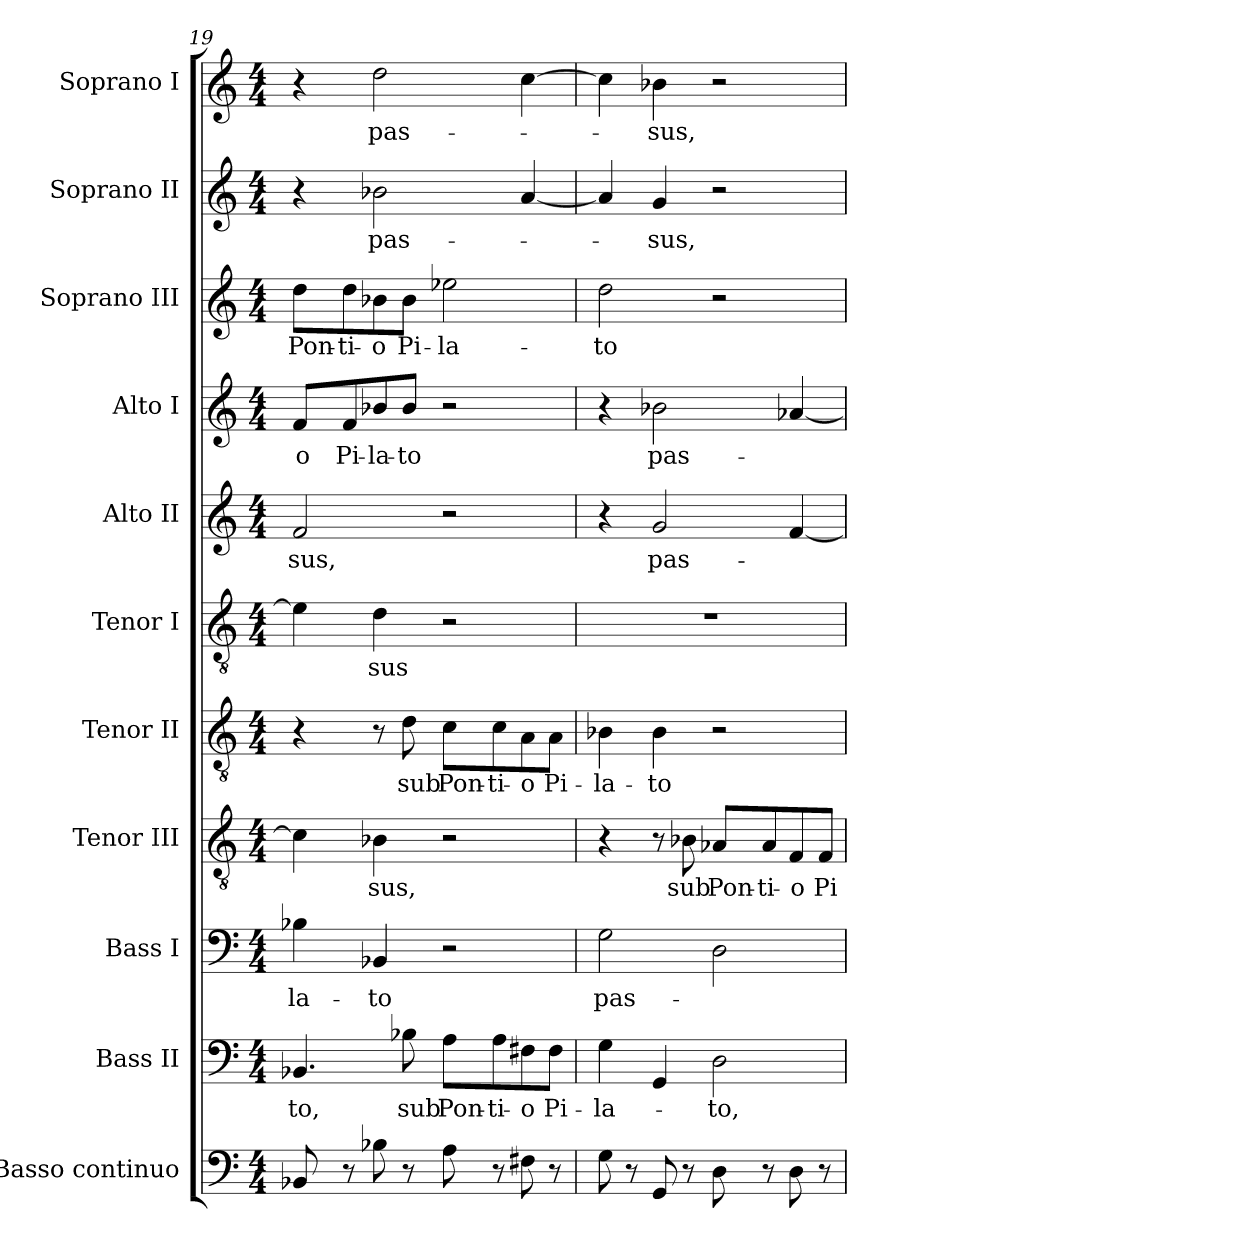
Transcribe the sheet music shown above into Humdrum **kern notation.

**kern	**kern	**text	**kern	**text	**kern	**text	**kern	**text	**kern	**text	**kern	**text	**kern	**text	**kern	**text	**kern	**text	**kern	**text
*part11	*part10	*part10	*part9	*part9	*part8	*part8	*part7	*part7	*part6	*part6	*part5	*part5	*part4	*part4	*part3	*part3	*part2	*part2	*part1	*part1
*staff11	*staff10	*staff10	*staff9	*staff9	*staff8	*staff8	*staff7	*staff7	*staff6	*staff6	*staff5	*staff5	*staff4	*staff4	*staff3	*staff3	*staff2	*staff2	*staff1	*staff1
*I"Basso continuo	*I"Bass II	*	*I"Bass I	*	*I"Tenor III	*	*I"Tenor II	*	*I"Tenor I	*	*I"Alto II	*	*I"Alto I	*	*I"Soprano III	*	*I"Soprano II	*	*I"Soprano I	*
*I'B.c.	*I'B. II	*	*I'B. I	*	*I'T. III	*	*I'T. II	*	*I'T. I	*	*I'A. II	*	*I'A. I	*	*I'S. III	*	*I'S. II	*	*I'S. I	*
*clefF4	*clefF4	*	*clefF4	*	*clefGv2	*	*clefGv2	*	*clefGv2	*	*clefG2	*	*clefG2	*	*clefG2	*	*clefG2	*	*clefG2	*
*	*	*	*	*	*ITrd7c12	*	*ITrd7c12	*	*ITrd7c12	*	*	*	*	*	*	*	*	*	*	*
*k[]	*k[]	*	*k[]	*	*k[]	*	*k[]	*	*k[]	*	*k[]	*	*k[]	*	*k[]	*	*k[]	*	*k[]	*
*a:	*a:	*	*a:	*	*a:	*	*a:	*	*a:	*	*a:	*	*a:	*	*a:	*	*a:	*	*a:	*
*M4/4	*M4/4	*	*M4/4	*	*M4/4	*	*M4/4	*	*M4/4	*	*M4/4	*	*M4/4	*	*M4/4	*	*M4/4	*	*M4/4	*
=19	=19	=19	=19	=19	=19	=19	=19	=19	=19	=19	=19	=19	=19	=19	=19	=19	=19	=19	=19	=19
!	!	!LO:LY:b:color=#000000	!	!	!	!	!	!	!	!	!	!	!	!	!	!	!	!	!	!
!	!	!	!	!LO:LY:b:color=#000000	!	!	!	!	!	!	!	!	!	!	!	!	!	!	!	!
!	!	!	!	!	!	!	!	!	!	!	!	!LO:LY:b:color=#000000	!	!	!	!	!	!	!	!
!	!	!	!	!	!	!	!	!	!	!	!	!	!	!LO:LY:b:color=#000000	!	!	!	!	!	!
!	!	!	!	!	!	!	!	!	!	!	!	!	!	!	!	!LO:LY:b:color=#000000	!	!	!	!
8BB-Xi/	4.BB-Xi/	-to,	4B-Xi\	-la-	4Ci\]	.	4r	.	4E-i\]	.	2fi/	-sus,	8fi/L	-o	8ddi\L	Pon-	4r	.	4r	.
!	!	!	!	!	!	!	!	!	!	!	!	!	!	!LO:LY:b:color=#000000	!	!	!	!	!	!
!	!	!	!	!	!	!	!	!	!	!	!	!	!	!	!	!LO:LY:b:color=#000000	!	!	!	!
8r	.	.	.	.	.	.	.	.	.	.	.	.	8fi/	Pi-	8ddi\	-ti-	.	.	.	.
!	!	!	!	!LO:LY:b:color=#000000	!	!	!	!	!	!	!	!	!	!	!	!	!	!	!	!
!	!	!	!	!	!	!LO:LY:b:color=#000000	!	!	!	!	!	!	!	!	!	!	!	!	!	!
!	!	!	!	!	!	!	!	!	!	!LO:LY:b:color=#000000	!	!	!	!	!	!	!	!	!	!
!	!	!	!	!	!	!	!	!	!	!	!	!	!	!LO:LY:b:color=#000000	!	!	!	!	!	!
!	!	!	!	!	!	!	!	!	!	!	!	!	!	!	!	!LO:LY:b:color=#000000	!	!	!	!
!	!	!	!	!	!	!	!	!	!	!	!	!	!	!	!	!	!	!LO:LY:b:color=#000000	!	!
!	!	!	!	!	!	!	!	!	!	!	!	!	!	!	!	!	!	!	!	!LO:LY:b:color=#000000
8B-Xi\	.	.	4BB-Xi/	-to	4BB-Xi\	-sus,	8r	.	4Di\	-sus	.	.	8b-Xi/	-la-	8b-Xi\	-o	2b-Xi\	pas-	2ddi\	pas-
!	!	!LO:LY:b:color=#000000	!	!	!	!	!	!	!	!	!	!	!	!	!	!	!	!	!	!
!	!	!	!	!	!	!	!	!LO:LY:b:color=#000000	!	!	!	!	!	!	!	!	!	!	!	!
!	!	!	!	!	!	!	!	!	!	!	!	!	!	!LO:LY:b:color=#000000	!	!	!	!	!	!
!	!	!	!	!	!	!	!	!	!	!	!	!	!	!	!	!LO:LY:b:color=#000000	!	!	!	!
8r	8B-Xi\	sub	.	.	.	.	8Di\	sub	.	.	.	.	8b-i/J	-to	8b-i\J	Pi-	.	.	.	.
!	!	!LO:LY:b:color=#000000	!	!	!	!	!	!	!	!	!	!	!	!	!	!	!	!	!	!
!	!	!	!	!	!	!	!	!LO:LY:b:color=#000000	!	!	!	!	!	!	!	!	!	!	!	!
!	!	!	!	!	!	!	!	!	!	!	!	!	!	!	!	!LO:LY:b:color=#000000	!	!	!	!
8Ai\	8Ai\L	Pon-	2r	.	2r	.	8Ci\L	Pon-	2r	.	2r	.	2r	.	2ee-Xi\	-la-	.	.	.	.
!	!	!LO:LY:b:color=#000000	!	!	!	!	!	!	!	!	!	!	!	!	!	!	!	!	!	!
!	!	!	!	!	!	!	!	!LO:LY:b:color=#000000	!	!	!	!	!	!	!	!	!	!	!	!
8r	8Ai\	-ti-	.	.	.	.	8Ci\	-ti-	.	.	.	.	.	.	.	.	.	.	.	.
!	!	!LO:LY:b:color=#000000	!	!	!	!	!	!	!	!	!	!	!	!	!	!	!	!	!	!
!	!	!	!	!	!	!	!	!LO:LY:b:color=#000000	!	!	!	!	!	!	!	!	!	!	!	!
8F#Xi\	8F#Xi\	-o	.	.	.	.	8AAi\	-o	.	.	.	.	.	.	.	.	[4ai/	.	[4cci\	.
!	!	!LO:LY:b:color=#000000	!	!	!	!	!	!	!	!	!	!	!	!	!	!	!	!	!	!
!	!	!	!	!	!	!	!	!LO:LY:b:color=#000000	!	!	!	!	!	!	!	!	!	!	!	!
8r	8F#i\J	Pi-	.	.	.	.	8AAi\J	Pi-	.	.	.	.	.	.	.	.	.	.	.	.
=20	=20	=20	=20	=20	=20	=20	=20	=20	=20	=20	=20	=20	=20	=20	=20	=20	=20	=20	=20	=20
!	!	!LO:LY:b:color=#000000	!	!	!	!	!	!	!	!	!	!	!	!	!	!	!	!	!	!
!	!	!	!	!LO:LY:b:color=#000000	!	!	!	!	!	!	!	!	!	!	!	!	!	!	!	!
!	!	!	!	!	!	!	!	!LO:LY:b:color=#000000	!	!	!	!	!	!	!	!	!	!	!	!
!	!	!	!	!	!	!	!	!	!	!	!	!	!	!	!	!LO:LY:b:color=#000000	!	!	!	!
8Gi\	4Gi\	-la-	2Gi\	pas-	4r	.	4BB-Xi\	-la-	1r	.	4r	.	4r	.	2ddi\	-to	4ai/]	.	4cci\]	.
8r	.	.	.	.	.	.	.	.	.	.	.	.	.	.	.	.	.	.	.	.
!	!	!	!	!	!	!	!	!LO:LY:b:color=#000000	!	!	!	!	!	!	!	!	!	!	!	!
!	!	!	!	!	!	!	!	!	!	!	!	!LO:LY:b:color=#000000	!	!	!	!	!	!	!	!
!	!	!	!	!	!	!	!	!	!	!	!	!	!	!LO:LY:b:color=#000000	!	!	!	!	!	!
!	!	!	!	!	!	!	!	!	!	!	!	!	!	!	!	!	!	!LO:LY:b:color=#000000	!	!
!	!	!	!	!	!	!	!	!	!	!	!	!	!	!	!	!	!	!	!	!LO:LY:b:color=#000000
8GGi/	4GGi/	.	.	.	8r	.	4BB-i\	-to	.	.	2gi/	pas-	2b-Xi\	pas-	.	.	4gi/	-sus,	4b-Xi\	-sus,
!	!	!	!	!	!	!LO:LY:b:color=#000000	!	!	!	!	!	!	!	!	!	!	!	!	!	!
8r	.	.	.	.	8BB-Xi\	sub	.	.	.	.	.	.	.	.	.	.	.	.	.	.
!	!	!LO:LY:b:color=#000000	!	!	!	!	!	!	!	!	!	!	!	!	!	!	!	!	!	!
!	!	!	!	!	!	!LO:LY:b:color=#000000	!	!	!	!	!	!	!	!	!	!	!	!	!	!
8Di\	2Di\	-to,	2Di\	.	8AA-Xi/L	Pon-	2r	.	.	.	.	.	.	.	2r	.	2r	.	2r	.
!	!	!	!	!	!	!LO:LY:b:color=#000000	!	!	!	!	!	!	!	!	!	!	!	!	!	!
8r	.	.	.	.	8AA-i/	-ti-	.	.	.	.	.	.	.	.	.	.	.	.	.	.
!	!	!	!	!	!	!LO:LY:b:color=#000000	!	!	!	!	!	!	!	!	!	!	!	!	!	!
8Di\	.	.	.	.	8FFi/	-o	.	.	.	.	[4fi/	.	[4a-Xi/	.	.	.	.	.	.	.
!	!	!	!	!	!	!LO:LY:b:color=#000000	!	!	!	!	!	!	!	!	!	!	!	!	!	!
8r	.	.	.	.	8FFi/J	Pi-	.	.	.	.	.	.	.	.	.	.	.	.	.	.
=	=	=	=	=	=	=	=	=	=	=	=	=	=	=	=	=	=	=	=	=
*-	*-	*-	*-	*-	*-	*-	*-	*-	*-	*-	*-	*-	*-	*-	*-	*-	*-	*-	*-	*-
